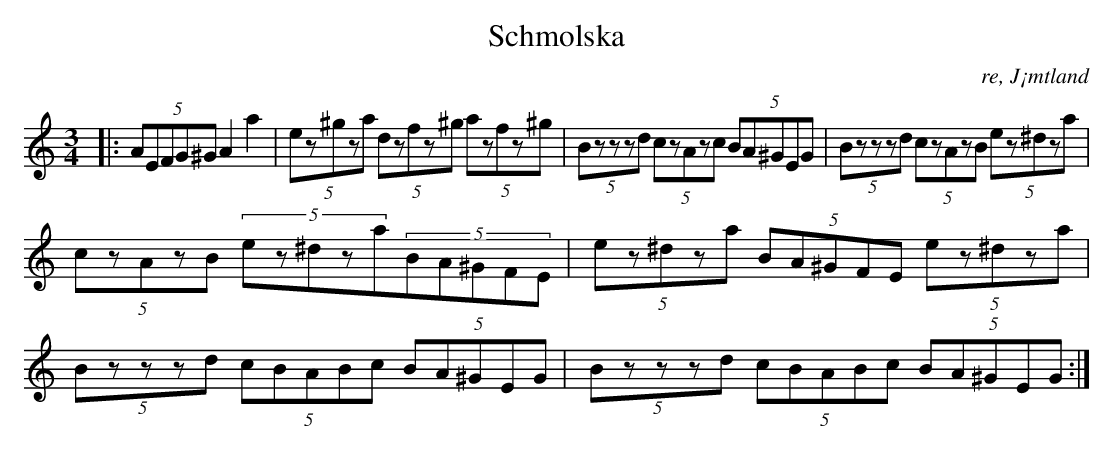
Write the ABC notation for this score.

X:1
T:Schmolska
O: re, J¡mtland
M:3/4
L:1/8
K:Am
|: (5:2AEFG^G A2 a2 | (5:2ez^gza (5:2dzfz^g (5:2azfz^g | (5:2Bzzzd (5:2czAzc (5:2BA^GEG | (5:2Bzzzd (5:2czAzB (5:2ez^dza |
(5:2czAzB (5:2ez^dza(5:2BA^GFE | (5:2ez^dza (5:2BA^GFE (5:2ez^dza | (5:2Bzzzd (5:2cBABc (5:2BA^GEG | (5:2Bzzzd (5:2cBABc (5:2BA^GEG  :|
